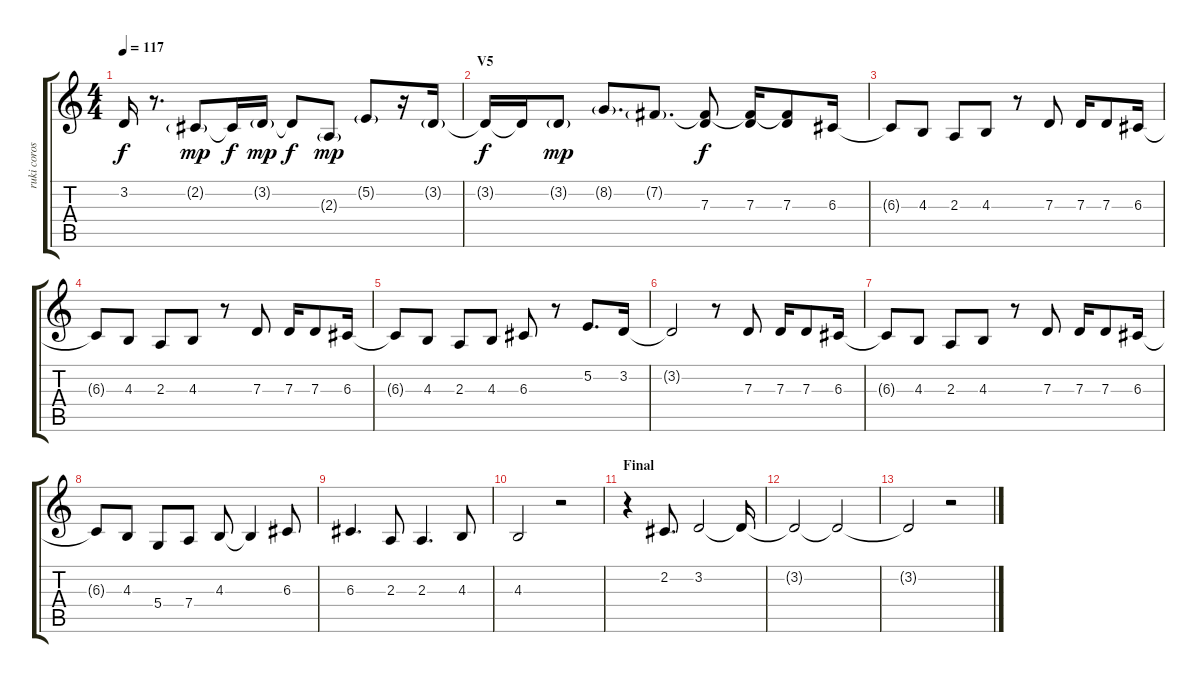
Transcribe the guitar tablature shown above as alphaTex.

\track ("ruki coros" "ruki coros") {instrument voiceoohs}
\staff {score tabs}
\tuning (E4 B3 G3 D3 A2 E2) {hide}
\ts (4 4)
\tempo 117
\clef g2
\ks c
3.2{t}.16{dy f} r.8{d} 2.2{g}.8{dy mp} 2.2{t}.16{dy f} 3.2{g}.16{dy mp} 3.2{t}.8{dy f} 2.3{g}.8{dy mp} 5.2{g}.8 r.16 3.2{g}.16 |
\section ("" "V5")
3.2{t}.16{dy f} 3.2{t}.16 3.2{g}.8{dy mp} 8.2{g}.8{d} 7.2{g}.8{d} (7.2{t} 7.3).8{dy f} (7.2{t} 7.3).16 (7.2{t} 7.3).8 6.3.16 |
6.3{t}.8 4.3.8 2.3.8 4.3.8 r.8 7.3.8 7.3.16 7.3.8 6.3.16 |
6.3{t}.8 4.3.8 2.3.8 4.3.8 r.8 7.3.8 7.3.16 7.3.8 6.3.16 |
6.3{t}.8 4.3.8 2.3.8 4.3.8 6.3.8 r.8 5.2.8{d} 3.2.16 |
3.2{t}.2 r.8 7.3.8 7.3.16 7.3.8 6.3.16 |
6.3{t}.8 4.3.8 2.3.8 4.3.8 r.8 7.3.8 7.3.16 7.3.8 6.3.16 |
6.3{t}.8 4.3.8 5.4.8 7.4.8 4.3.8 4.3{t}.4 6.3.8 |
6.3.4{d} 2.3.8 2.3.4{d} 4.3.8 |
4.3.2 r.2 |
\section ("" "Final")
r.4 2.2.8{d} 3.2.2 3.2{t}.16 |
3.2{t}.2 3.2{t}.2 |
3.2{t}.2 r.2
